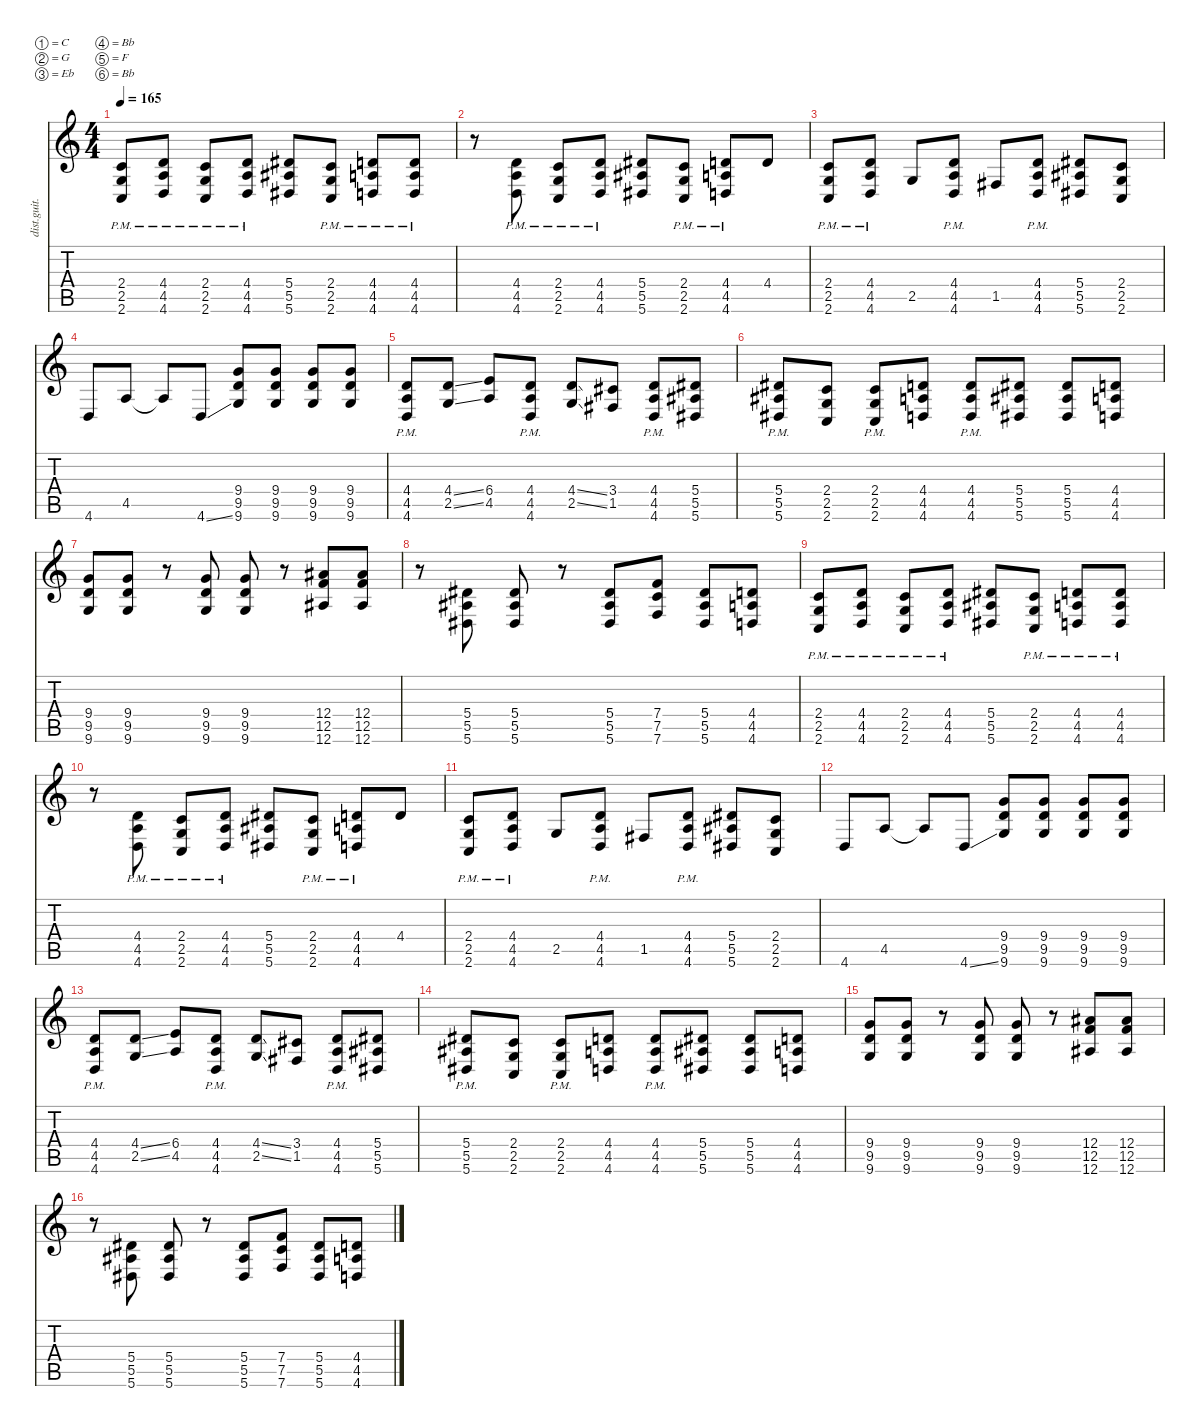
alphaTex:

\defaultSystemsLayout 4
\hideDynamics
\bracketExtendMode nobrackets
\otherSystemsTrackNameOrientation horizontal
\track ("Distortion Guitar" "dist.guit.") {instrument distortionguitar}
\staff {score tabs}
\tuning (C4 G3 Eb3 Bb2 F2 Bb1)
\ts (4 4)
\tempo 165
\clef g2
\ks c
(2.6{pm} 2.5{pm} 2.4{pm}).8{dy mf beam Up} (4.6{pm} 4.4{pm} 4.5{pm}).8{beam Up} (2.6{pm} 2.5{pm} 2.4{pm}).8{beam Up} (4.6{pm} 4.4{pm} 4.5{pm}).8{beam Up} (5.6{acc #} 5.5{acc #} 5.4{acc #}).8{beam Up} (2.6{pm} 2.5{pm} 2.4{pm}).8{beam Up} (4.6{pm} 4.4{pm} 4.5{pm}).8{beam Up} (4.6{pm} 4.5{pm} 4.4{pm}).8{beam Up} |
r.8{beam Down} (4.6{pm} 4.5{pm} 4.4{pm}).8{beam Up} (2.6{pm} 2.4{pm} 2.5{pm}).8{beam Up} (4.6{pm} 4.5{pm} 4.4{pm}).8{beam Up} (5.6{acc #} 5.4{acc #} 5.5{acc #}).8{beam Up} (2.6{pm} 2.5{pm} 2.4{pm}).8{beam Up} (4.6{pm} 4.4{pm} 4.5{pm}).8{beam Up} 4.4.8{beam Up} |
(2.6{pm} 2.5{pm} 2.4{pm}).8{beam Up} (4.6{pm} 4.4{pm} 4.5{pm}).8{beam Up} 2.5.8{beam Up} (4.6{pm} 4.5{pm} 4.4{pm}).8{beam Up} 1.5{acc #}.8{beam Up} (4.6{pm} 4.5{pm} 4.4{pm}).8{beam Up} (5.6{acc #} 5.5{acc #} 5.4{acc #}).8{beam Up} (2.6 2.5 2.4).8{beam Up} |
4.6.8{beam Up} 4.5.8{beam Up} 4.5{t}.8{beam Up} 4.6{ss}.8{beam Up} (9.6 9.5 9.4).8{beam Up} (9.6 9.4 9.5).8{beam Up} (9.6 9.5 9.4).8{beam Up} (9.6 9.4 9.5).8{beam Up} |
(4.6{pm} 4.5{pm} 4.4{pm}).8{beam Up} (2.5{ss} 4.4{ss}).8{beam Up} (4.5 6.4).8{beam Up} (4.6{pm} 4.5{pm} 4.4{pm}).8{beam Up} (2.5{ss} 4.4{ss}).8{beam Up} (1.5{acc #} 3.4{acc #}).8{beam Up} (4.6{pm} 4.5{pm} 4.4{pm}).8{beam Up} (5.6{acc #} 5.5{acc #} 5.4{acc #}).8{beam Up} |
(5.4{pm acc #} 5.5{pm acc #} 5.6{pm acc #}).8{beam Up} (2.6 2.5 2.4).8{beam Up} (2.4{pm} 2.5{pm} 2.6{pm}).8{beam Up} (4.4 4.5 4.6).8{beam Up} (4.6{pm} 4.4{pm} 4.5{pm}).8{beam Up} (5.6{acc #} 5.5{acc #} 5.4{acc #}).8{beam Up} (5.6{acc #} 5.4{acc #} 5.5{acc #}).8{beam Up} (4.6 4.5 4.4).8{beam Up} |
(9.6 9.5 9.4).8{beam Up} (9.6 9.4 9.5).8{beam Up} r.8{beam Up} (9.6 9.5 9.4).8{beam Up} (9.6 9.4 9.5).8{beam Up} r.8{beam Up} (12.6{acc #} 12.5 12.4{acc #}).8{beam Up} (12.6{acc #} 12.4{acc #} 12.5).8{beam Up} |
r.8{beam Down} (5.6{acc #} 5.5{acc #} 5.4{acc #}).8{beam Up} (5.6{acc #} 5.4{acc #} 5.5{acc #}).8{beam Up} r.8{beam Up} (5.6{acc #} 5.5{acc #} 5.4{acc #}).8{beam Up} (7.6 7.4 7.5).8{beam Up} (5.6{acc #} 5.5{acc #} 5.4{acc #}).8{beam Up} (4.6 4.4 4.5).8{beam Up} |
(2.6{pm} 2.5{pm} 2.4{pm}).8{beam Up} (4.6{pm} 4.4{pm} 4.5{pm}).8{beam Up} (2.6{pm} 2.5{pm} 2.4{pm}).8{beam Up} (4.6{pm} 4.4{pm} 4.5{pm}).8{beam Up} (5.6{acc #} 5.5{acc #} 5.4{acc #}).8{beam Up} (2.6{pm} 2.5{pm} 2.4{pm}).8{beam Up} (4.6{pm} 4.4{pm} 4.5{pm}).8{beam Up} (4.6{pm} 4.5{pm} 4.4{pm}).8{beam Up} |
r.8{beam Down} (4.6{pm} 4.5{pm} 4.4{pm}).8{beam Up} (2.6{pm} 2.4{pm} 2.5{pm}).8{beam Up} (4.6{pm} 4.5{pm} 4.4{pm}).8{beam Up} (5.6{acc #} 5.4{acc #} 5.5{acc #}).8{beam Up} (2.6{pm} 2.5{pm} 2.4{pm}).8{beam Up} (4.6{pm} 4.4{pm} 4.5{pm}).8{beam Up} 4.4.8{beam Up} |
(2.6{pm} 2.5{pm} 2.4{pm}).8{beam Up} (4.6{pm} 4.4{pm} 4.5{pm}).8{beam Up} 2.5.8{beam Up} (4.6{pm} 4.5{pm} 4.4{pm}).8{beam Up} 1.5{acc #}.8{beam Up} (4.6{pm} 4.5{pm} 4.4{pm}).8{beam Up} (5.6{acc #} 5.5{acc #} 5.4{acc #}).8{beam Up} (2.6 2.5 2.4).8{beam Up} |
4.6.8{beam Up} 4.5.8{beam Up} 4.5{t}.8{beam Up} 4.6{ss}.8{beam Up} (9.6 9.5 9.4).8{beam Up} (9.6 9.4 9.5).8{beam Up} (9.6 9.5 9.4).8{beam Up} (9.6 9.4 9.5).8{beam Up} |
(4.6{pm} 4.5{pm} 4.4{pm}).8{beam Up} (2.5{ss} 4.4{ss}).8{beam Up} (4.5 6.4).8{beam Up} (4.6{pm} 4.5{pm} 4.4{pm}).8{beam Up} (2.5{ss} 4.4{ss}).8{beam Up} (1.5{acc #} 3.4{acc #}).8{beam Up} (4.6{pm} 4.5{pm} 4.4{pm}).8{beam Up} (5.6{acc #} 5.5{acc #} 5.4{acc #}).8{beam Up} |
(5.4{pm acc #} 5.5{pm acc #} 5.6{pm acc #}).8{beam Up} (2.6 2.5 2.4).8{beam Up} (2.4{pm} 2.5{pm} 2.6{pm}).8{beam Up} (4.4 4.5 4.6).8{beam Up} (4.6{pm} 4.4{pm} 4.5{pm}).8{beam Up} (5.6{acc #} 5.5{acc #} 5.4{acc #}).8{beam Up} (5.6{acc #} 5.4{acc #} 5.5{acc #}).8{beam Up} (4.6 4.5 4.4).8{beam Up} |
(9.6 9.5 9.4).8{beam Up} (9.6 9.4 9.5).8{beam Up} r.8{beam Up} (9.6 9.5 9.4).8{beam Up} (9.6 9.4 9.5).8{beam Up} r.8{beam Up} (12.6{acc #} 12.5 12.4{acc #}).8{beam Up} (12.6{acc #} 12.4{acc #} 12.5).8{beam Up} |
r.8{beam Down} (5.6{acc #} 5.5{acc #} 5.4{acc #}).8{beam Up} (5.6{acc #} 5.4{acc #} 5.5{acc #}).8{beam Up} r.8{beam Up} (5.6{acc #} 5.5{acc #} 5.4{acc #}).8{beam Up} (7.6 7.4 7.5).8{beam Up} (5.6{acc #} 5.5{acc #} 5.4{acc #}).8{beam Up} (4.6 4.4 4.5).8{beam Up}
